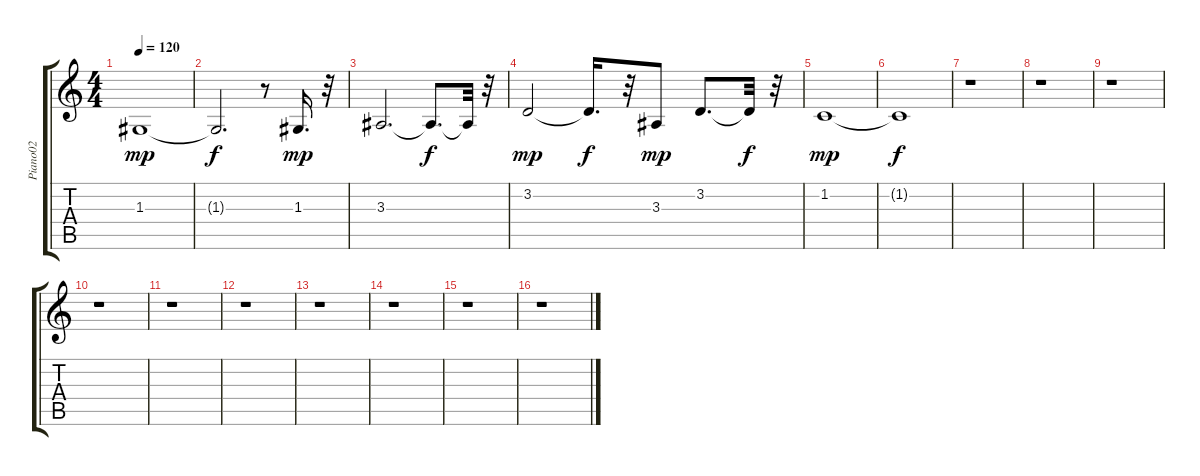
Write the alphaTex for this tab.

\track ("Piano02" "Piano02") {instrument acousticgrandpiano}
\staff {score tabs}
\tuning (E4 B3 G3 D3 A2 E2) {hide}
\ts (4 4)
\tempo 120
\clef g2
\ks c
1.3.1{dy mp} |
1.3{t}.2{d dy f} r.8 1.3.16{d dy mp} r.32 |
3.3.2{d} 3.3{t}.8{d dy f} 3.3{t}.32 r.32 |
3.2.2{dy mp} 3.2{t}.16{d dy f} r.32 3.3.8{dy mp} 3.2.8{d} 3.2{t}.32{dy f} r.32 |
1.2.1{dy mp} |
1.2{t}.1{dy f} |
r.1 |
r.1 |
r.1 |
r.1 |
r.1 |
r.1 |
r.1 |
r.1 |
r.1 |
r.1
